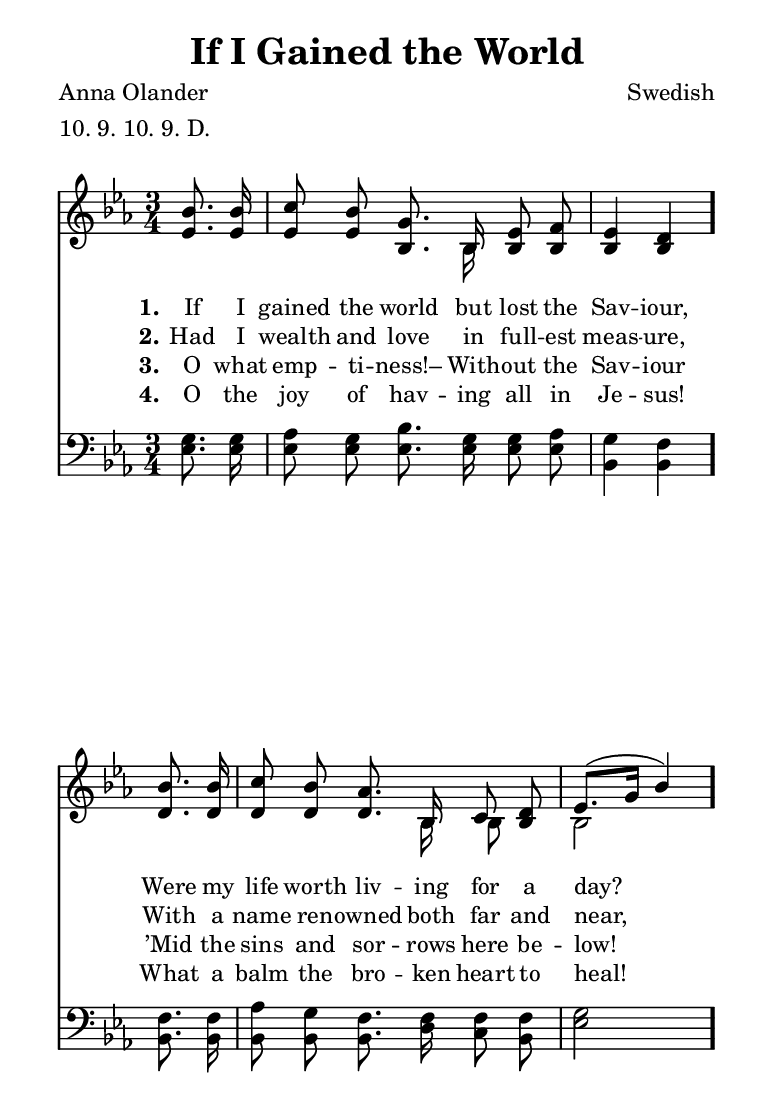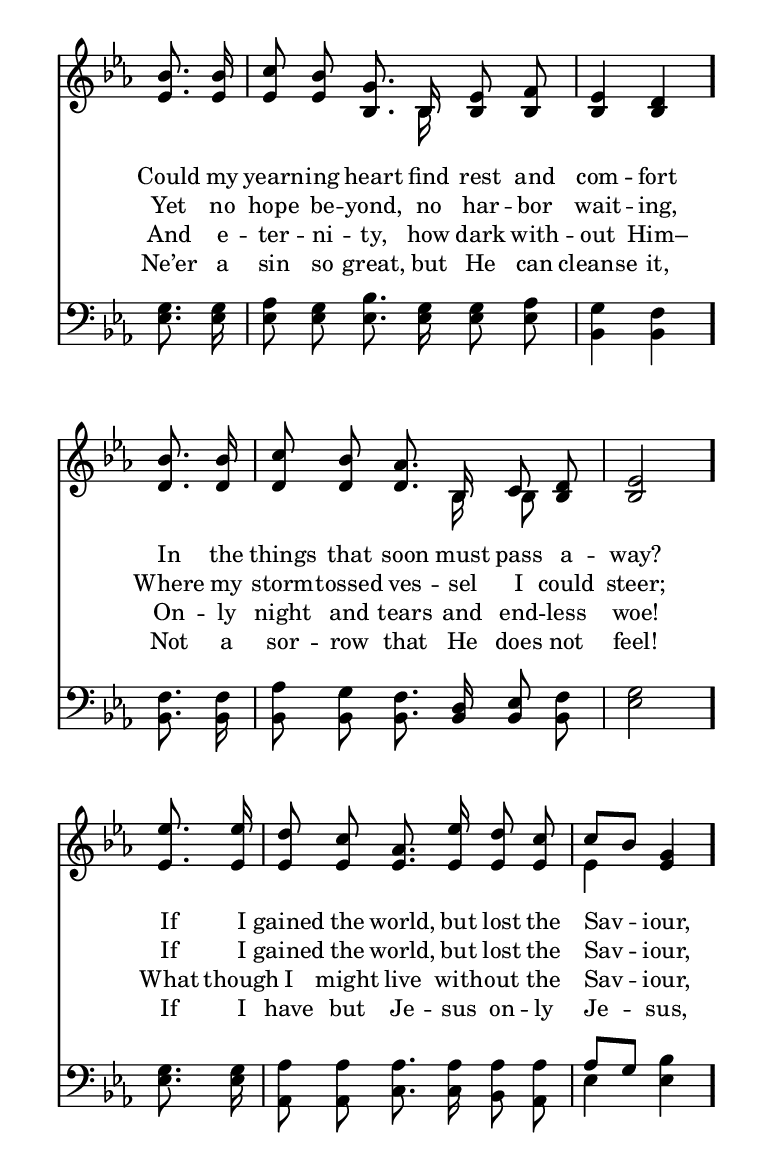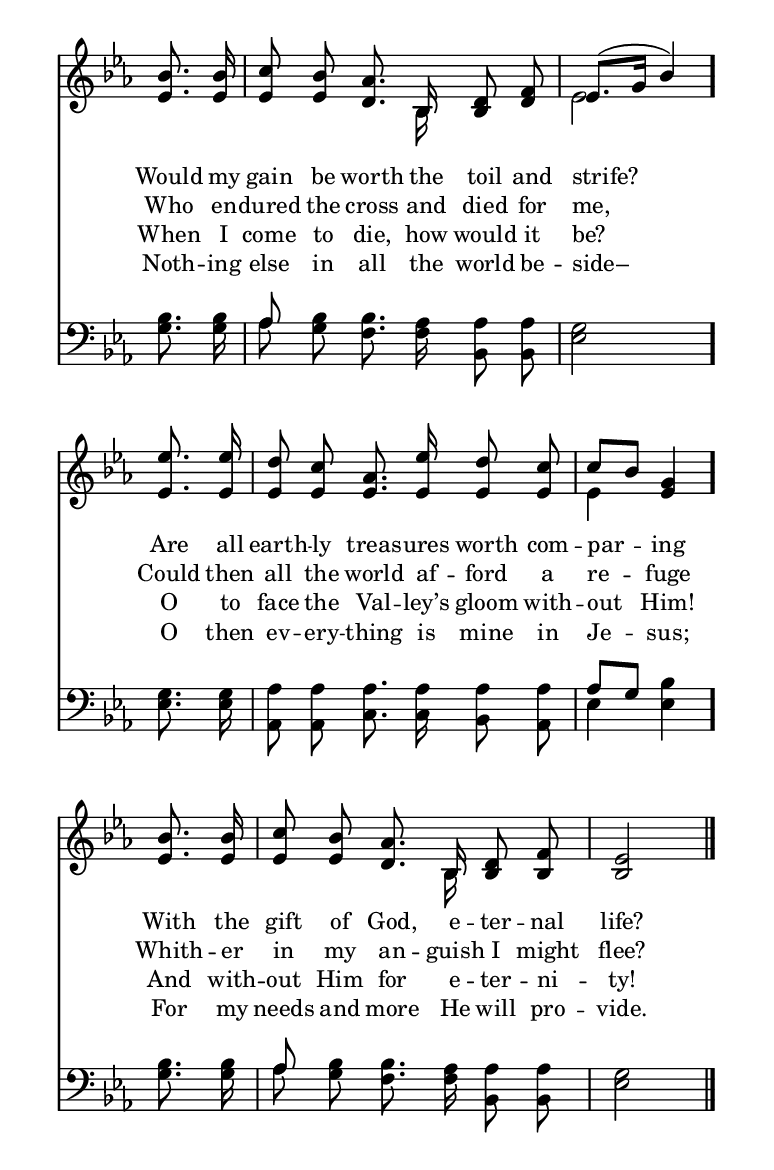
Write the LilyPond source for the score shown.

\include "common/global.ily"
\paper {
  \include "common/paper.ily"
  %ragged-bottom = ##t
  ragged-last-bottom = ##t
  %systems-per-page = ##f
  page-count = #(cond (is-eogsized 2) (#t #f))
  system-count = #(cond (is-eogsized 6) (#t #f))
}

\header{
  hymnnumber = "96"
  title = "If I Gained the World"
  tunename = ""
  meter = "10. 9. 10. 9. D."
  poet = "Anna Olander"
  composer = "Swedish"
  %copyright = ""
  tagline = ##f
}

% for fermata in MIDI
ta = { \tempo 4=70 }
tb = { \tempo 4=35 }

patternAA = { c8. c16 | c8 c8 c8. c16 c8 c8 | c4 c4 }
patternAB = { c8. c16 | c8 c8 c8. c16 c8 c8 | c8.([ c16] c4) }
patternAC = { c8. c16 | c8 c8 c8. c16 c8 c8 | c2}
patternAD = { c8. c16 | c8 c8 c8. c16 c8 c8 | c8[ c8] c4 }

global = {
  \include "common/overrides.ily"
  \override Staff.TimeSignature.style = #'numbered
  \time 3/4
  \override Score.MetronomeMark.transparent = ##t % hide all fermata changes too
  \ta
  \key ees \major
  \partial 4
  \autoBeamOff
}

notesSoprano = {
\global
\relative c'' {

  \changePitch \patternAA { bes bes | c bes g bes, ees f | ees d }
  \changePitch \patternAB { bes' bes | c bes aes bes, c d | ees g bes }
  \changePitch \patternAA { bes bes | c bes g bes, ees f | ees d }
  \changePitch \patternAC { bes' bes | c bes aes bes, c d | ees }

  \changePitch \patternAD { ees' ees | d c aes ees' d c | c bes g }
  \changePitch \patternAB { bes bes | c bes aes bes, d f | ees g bes }
  \changePitch \patternAD { ees ees | d c aes ees' d c | c bes g }
  \changePitch \patternAC { bes bes | c bes aes bes, d f | ees }

  \bar "|."

}
}

notesAlto = {
\global
\relative e' {

  \changePitch \patternAA { ees ees | ees ees bes bes bes bes | bes bes }
  \changePitch \patternAC { d d | d d d bes bes bes | bes }
  \changePitch \patternAA { ees ees | ees ees bes bes bes bes | bes bes }
  \changePitch \patternAC { d d | d d d bes bes bes | bes }

  \changePitch \patternAA { ees ees | ees ees ees ees ees ees | ees ees }
  \changePitch \patternAC { ees ees | ees ees d bes bes d | ees }
  \changePitch \patternAA { ees ees | ees ees ees ees ees ees | ees ees }
  \changePitch \patternAC { ees ees | ees ees d bes bes bes | bes }

}
}

notesTenor = {
\global
\relative a {

  \changePitch \patternAA { g g | aes g bes g g aes | g f }
  \changePitch \patternAC { f f | aes g f f f f | g }
  \changePitch \patternAA { g g | aes g bes g g aes | g f }
  \changePitch \patternAC { f f | aes g f d ees f | g }

  \changePitch \patternAD { g g | aes aes aes aes aes aes | aes g bes }
  \changePitch \patternAC { bes bes | aes bes bes aes aes aes | g }
  \changePitch \patternAD { g g | aes aes aes aes aes aes | aes g bes }
  \changePitch \patternAC { bes bes | aes bes bes aes aes aes | g }

}
}

notesBass = {
\global
\relative f {

  \changePitch \patternAA { ees ees | ees ees ees ees ees ees | bes bes }
  \changePitch \patternAC { bes bes bes bes bes d c bes  | ees }
  \changePitch \patternAA { ees ees | ees ees ees ees ees ees | bes bes }
  \changePitch \patternAC { bes bes | bes bes bes bes bes bes | ees }

  \changePitch \patternAA { ees ees | aes, aes c c bes aes | ees' ees }
  \changePitch \patternAC { g g | aes g f f bes, bes | ees }
  \changePitch \patternAA { ees ees | aes, aes c c bes aes | ees' ees }
  \changePitch \patternAC { g g | aes g f f bes, bes | ees }

}
}

wordsA = \lyricmode {
\set stanza = "1."

If I gained the world but lost the Sav -- iour, \bar "."
Were my life worth liv -- ing for a day? \bar "."
Could my yearn -- ing heart find rest and com -- fort \bar "."
In the things that soon must pass a -- way? \bar "."
If I gained the world, but lost the Sav -- iour, \bar "."
Would my gain be worth the toil and strife? \bar "."
Are all earth -- ly treas -- ures worth com -- par -- ing \bar "."
With the gift of God, e -- ter -- nal life? \bar "."

}

wordsB = \lyricmode {
\set stanza = "2."

Had I wealth and love in full -- est meas -- ure,
With a name ren -- owned both far and near,
Yet no hope be -- yond, no har -- bor wait -- ing,
Where my storm -- tossed ves -- sel I could steer;
If I gained the world, but lost the Sav -- iour,
Who en -- dured the cross and died for me,
Could then all the world af -- ford a re -- fuge
Whith -- er in my an -- guish I might flee?

}

wordsC = \lyricmode {
\set stanza = "3."

O what emp -- ti -- ness!– With -- out the Sav -- iour
’Mid the sins and sor -- rows here be -- low!
And e -- ter -- ni -- ty, how dark with -- out Him–
On -- ly night and tears and end -- less woe!
What though I might live with -- out the Sav -- iour,
When I come to die, how would it be?
O to face the Val -- ley’s gloom with -- out Him!
And with -- out Him for e -- ter -- ni -- ty!

}

wordsD = \lyricmode {
\set stanza = "4."

O the joy of hav -- ing all in Je -- sus!
What a balm the bro -- ken heart to heal!
Ne’er a sin so great, but He can cleanse it,
Not a sor -- row that He does not feel!
If I have but Je -- sus on -- ly Je -- sus,
Noth -- ing else in all the world be -- side–
O then ev -- ery -- thing is mine in Je -- sus;
For my needs and more He will pro -- vide.

}

\score {
  \context ChoirStaff <<
    \context Staff = upper <<
      \set Staff.autoBeaming = ##f
      \set ChoirStaff.systemStartDelimiter = #'SystemStartBar
      \set ChoirStaff.printPartCombineTexts = ##f
      \partcombine #'(2 . 9) \notesSoprano \notesAlto
      \context NullVoice = sopranos { \voiceOne << \notesSoprano >> }
      \context NullVoice = altos { \voiceTwo << \notesAlto >> }
      \context Lyrics = one   \lyricsto sopranos \wordsA
      \context Lyrics = two   \lyricsto sopranos \wordsB
      \context Lyrics = three \lyricsto sopranos \wordsC
      \context Lyrics = four  \lyricsto sopranos \wordsD
    >>
    \context Staff = men <<
      \set Staff.autoBeaming = ##f
      \clef bass
      \set ChoirStaff.printPartCombineTexts = ##f
      \partcombine #'(2 . 9) \notesTenor \notesBass
      \context NullVoice = tenors { \voiceOne << \notesTenor >> }
      \context NullVoice = basses { \voiceTwo << \notesBass >> }
    >>
  >>
  \layout {
    \include "common/layout.ily"
  }
  \midi{
    \include "common/midi.ily"
  }
}

\version "2.19.49"  % necessary for upgrading to future LilyPond versions.

% vi:set et ts=2 sw=2 ai nocindent syntax=lilypond:
